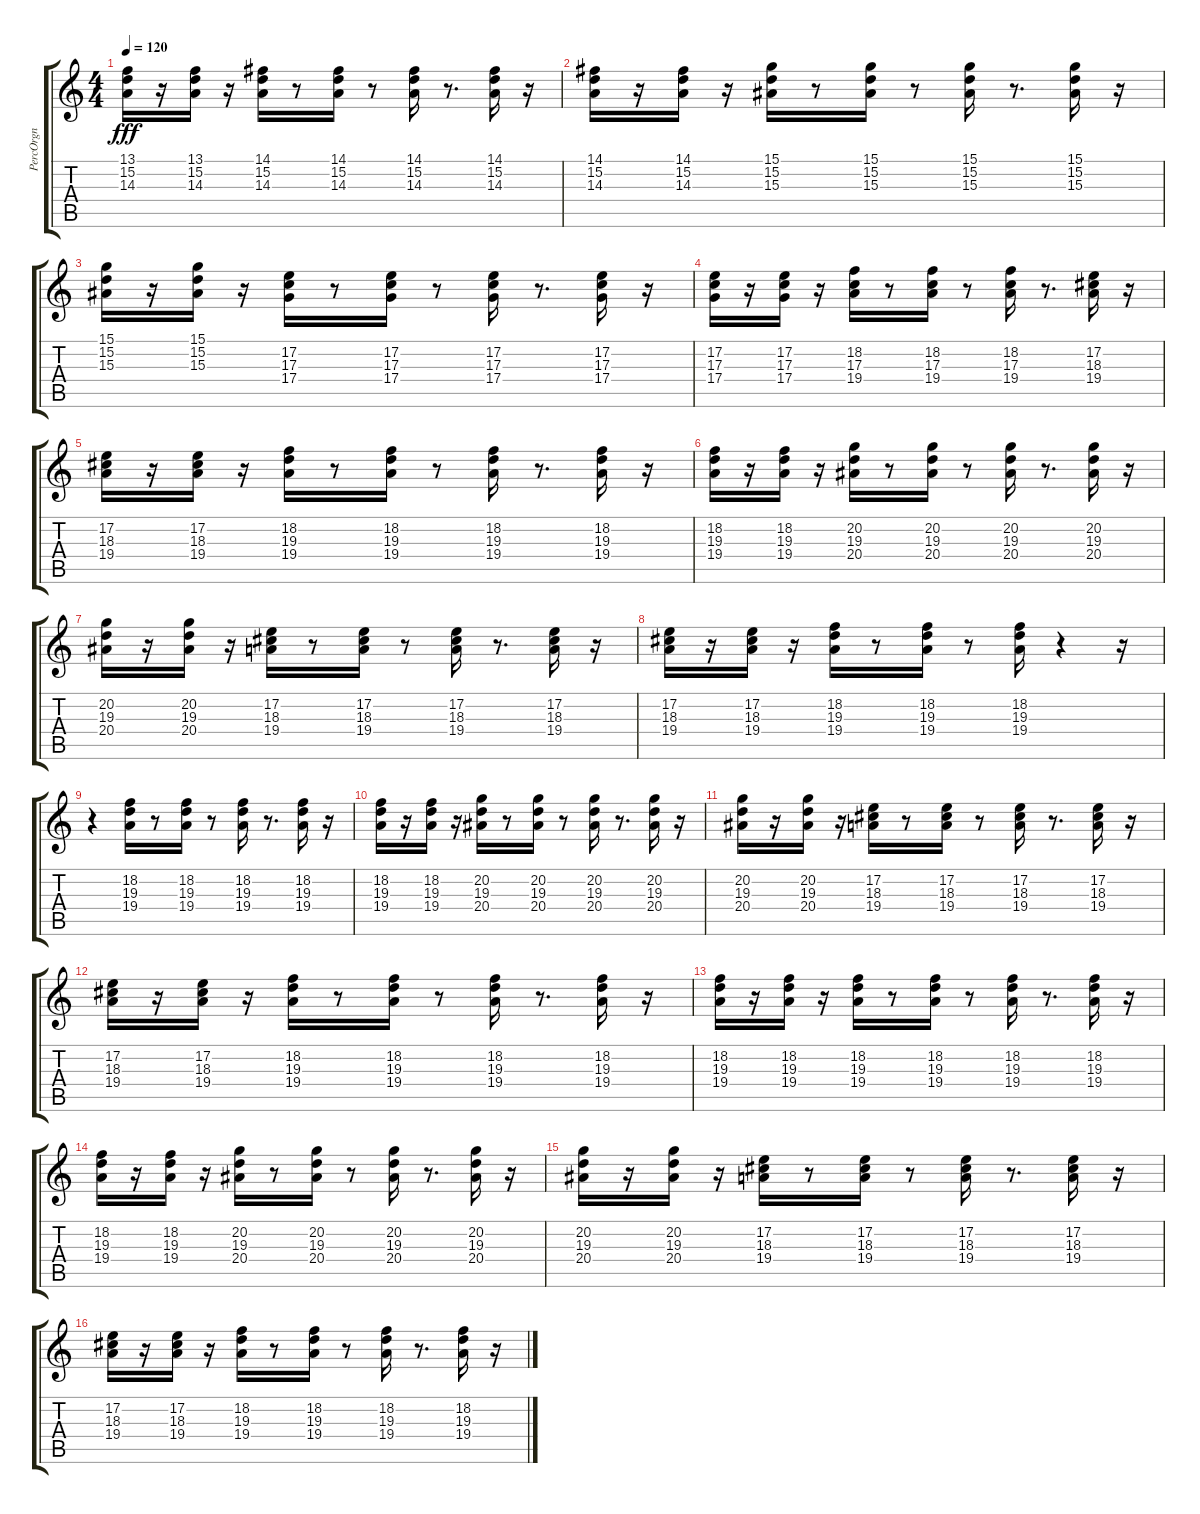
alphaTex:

\track ("PercOrgn" "PercOrgn") {instrument percussiveorgan}
\staff {score tabs}
\tuning (E4 B3 G3 D3 A2 E2) {hide}
\ts (4 4)
\tempo 120
\clef g2
\ks c
(13.1 15.2 14.3).16{dy fff} r.16 (13.1 15.2 14.3).16 r.16 (14.1 15.2 14.3).16 r.8 (14.1 15.2 14.3).16 r.8 (14.1 15.2 14.3).16 r.8{d} (14.1 15.2 14.3).16 r.16 |
(14.1 15.2 14.3).16 r.16 (14.1 15.2 14.3).16 r.16 (15.1 15.2 15.3).16 r.8 (15.1 15.2 15.3).16 r.8 (15.1 15.2 15.3).16 r.8{d} (15.1 15.2 15.3).16 r.16 |
(15.1 15.2 15.3).16 r.16 (15.1 15.2 15.3).16 r.16 (17.2 17.3 17.4).16 r.8 (17.2 17.3 17.4).16 r.8 (17.2 17.3 17.4).16 r.8{d} (17.2 17.3 17.4).16 r.16 |
(17.2 17.3 17.4).16 r.16 (17.2 17.3 17.4).16 r.16 (18.2 17.3 19.4).16 r.8 (18.2 17.3 19.4).16 r.8 (18.2 17.3 19.4).16 r.8{d} (17.2 18.3 19.4).16 r.16 |
(17.2 18.3 19.4).16 r.16 (17.2 18.3 19.4).16 r.16 (18.2 19.3 19.4).16 r.8 (18.2 19.3 19.4).16 r.8 (18.2 19.3 19.4).16 r.8{d} (18.2 19.3 19.4).16 r.16 |
(18.2 19.3 19.4).16 r.16 (18.2 19.3 19.4).16 r.16 (20.2 19.3 20.4).16 r.8 (20.2 19.3 20.4).16 r.8 (20.2 19.3 20.4).16 r.8{d} (20.2 19.3 20.4).16 r.16 |
(20.2 19.3 20.4).16 r.16 (20.2 19.3 20.4).16 r.16 (17.2 18.3 19.4).16 r.8 (17.2 18.3 19.4).16 r.8 (17.2 18.3 19.4).16 r.8{d} (17.2 18.3 19.4).16 r.16 |
(17.2 18.3 19.4).16 r.16 (17.2 18.3 19.4).16 r.16 (18.2 19.3 19.4).16 r.8 (18.2 19.3 19.4).16 r.8 (18.2 19.3 19.4).16 r.4 r.16 |
r.4 (18.2 19.3 19.4).16 r.8 (18.2 19.3 19.4).16 r.8 (18.2 19.3 19.4).16 r.8{d} (18.2 19.3 19.4).16 r.16 |
(18.2 19.3 19.4).16 r.16 (18.2 19.3 19.4).16 r.16 (20.2 19.3 20.4).16 r.8 (20.2 19.3 20.4).16 r.8 (20.2 19.3 20.4).16 r.8{d} (20.2 19.3 20.4).16 r.16 |
(20.2 19.3 20.4).16 r.16 (20.2 19.3 20.4).16 r.16 (17.2 18.3 19.4).16 r.8 (17.2 18.3 19.4).16 r.8 (17.2 18.3 19.4).16 r.8{d} (17.2 18.3 19.4).16 r.16 |
(17.2 18.3 19.4).16 r.16 (17.2 18.3 19.4).16 r.16 (18.2 19.3 19.4).16 r.8 (18.2 19.3 19.4).16 r.8 (18.2 19.3 19.4).16 r.8{d} (18.2 19.3 19.4).16 r.16 |
(18.2 19.3 19.4).16 r.16 (18.2 19.3 19.4).16 r.16 (18.2 19.3 19.4).16 r.8 (18.2 19.3 19.4).16 r.8 (18.2 19.3 19.4).16 r.8{d} (18.2 19.3 19.4).16 r.16 |
(18.2 19.3 19.4).16 r.16 (18.2 19.3 19.4).16 r.16 (20.2 19.3 20.4).16 r.8 (20.2 19.3 20.4).16 r.8 (20.2 19.3 20.4).16 r.8{d} (20.2 19.3 20.4).16 r.16 |
(20.2 19.3 20.4).16 r.16 (20.2 19.3 20.4).16 r.16 (17.2 18.3 19.4).16 r.8 (17.2 18.3 19.4).16 r.8 (17.2 18.3 19.4).16 r.8{d} (17.2 18.3 19.4).16 r.16 |
(17.2 18.3 19.4).16 r.16 (17.2 18.3 19.4).16 r.16 (18.2 19.3 19.4).16 r.8 (18.2 19.3 19.4).16 r.8 (18.2 19.3 19.4).16 r.8{d} (18.2 19.3 19.4).16 r.16
